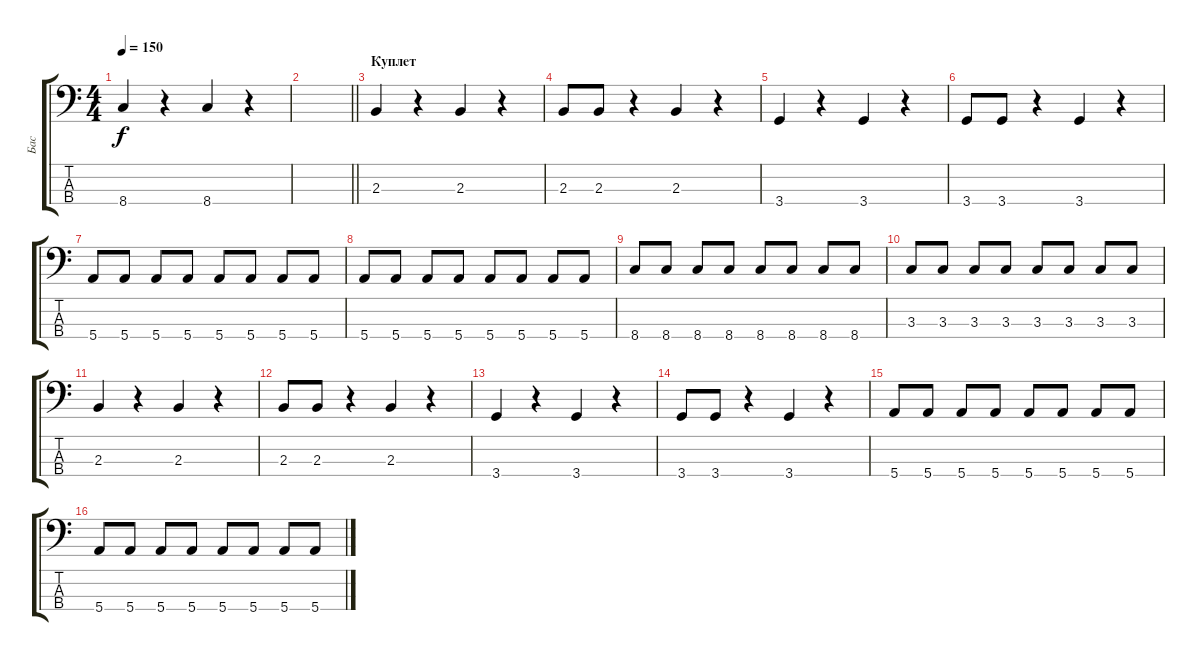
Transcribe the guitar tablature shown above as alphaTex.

\track ("Бас" "Бас") {instrument electricbassfinger}
\staff {score tabs}
\tuning (G2 D2 A1 E1) {hide}
\ts (4 4)
\tempo 150
\clef f4
\ks c
8.4.4{dy f} r.4 8.4.4 r.4 |
\barLineRight lightlight
|
\section ("" "Куплет")
2.3.4 r.4 2.3.4 r.4 |
2.3.8 2.3.8 r.4 2.3.4 r.4 |
3.4.4 r.4 3.4.4 r.4 |
3.4.8 3.4.8 r.4 3.4.4 r.4 |
5.4.8 5.4.8 5.4.8 5.4.8 5.4.8 5.4.8 5.4.8 5.4.8 |
5.4.8 5.4.8 5.4.8 5.4.8 5.4.8 5.4.8 5.4.8 5.4.8 |
8.4.8 8.4.8 8.4.8 8.4.8 8.4.8 8.4.8 8.4.8 8.4.8 |
3.3.8 3.3.8 3.3.8 3.3.8 3.3.8 3.3.8 3.3.8 3.3.8 |
2.3.4 r.4 2.3.4 r.4 |
2.3.8 2.3.8 r.4 2.3.4 r.4 |
3.4.4 r.4 3.4.4 r.4 |
3.4.8 3.4.8 r.4 3.4.4 r.4 |
5.4.8 5.4.8 5.4.8 5.4.8 5.4.8 5.4.8 5.4.8 5.4.8 |
5.4.8 5.4.8 5.4.8 5.4.8 5.4.8 5.4.8 5.4.8 5.4.8
